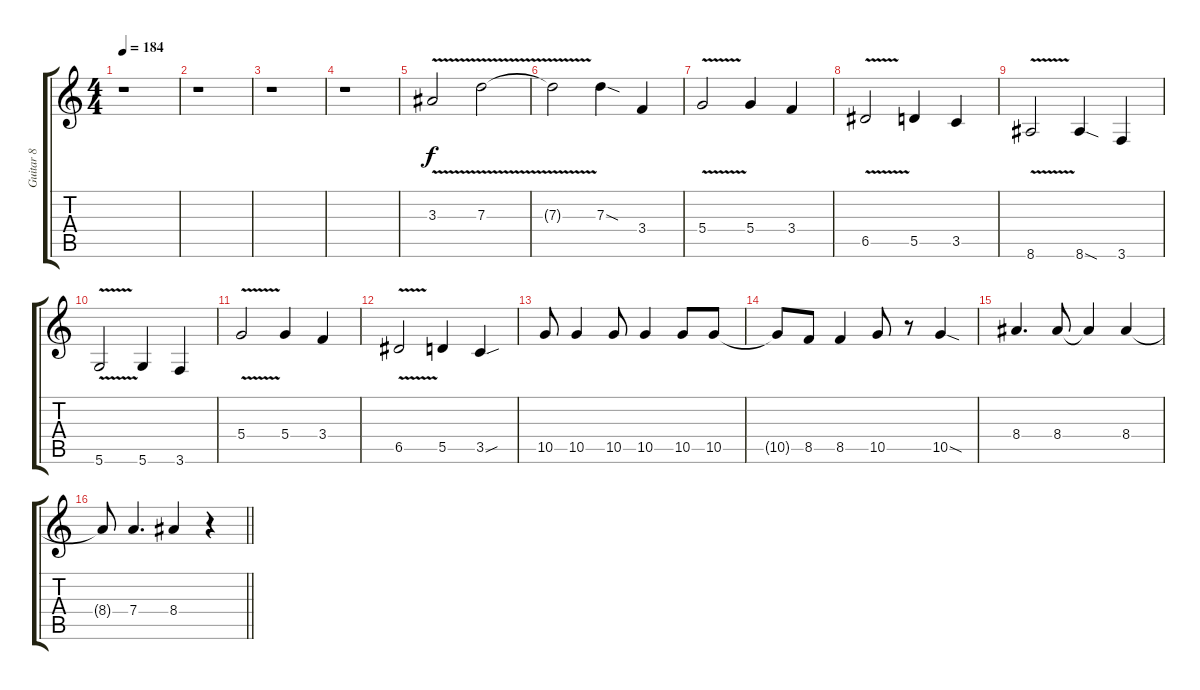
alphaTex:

\track ("Guitar 8" "Guitar 8") {instrument distortionguitar}
\staff {score tabs}
\tuning (E4 B3 G3 D3 A2 D2) {hide}
\ts (4 4)
\tempo 184
\clef g2
\ks c
r.1{dy f} |
r.1 |
r.1 |
r.1 |
3.3{v}.2 7.3{v}.2 |
7.3{t}.2 7.3{sod}.4 3.4.4 |
5.4{v}.2 5.4.4 3.4.4 |
6.5{v}.2 5.5.4 3.5.4 |
8.6{v}.2 8.6{sod}.4 3.6.4 |
5.6{v}.2 5.6.4 3.6.4 |
5.4{v}.2 5.4.4 3.4.4 |
6.5{v}.2 5.5.4 3.5{sou}.4 |
10.5.8 10.5.4 10.5.8 10.5.4 10.5.8 10.5.8 |
10.5{t}.8 8.5.8 8.5.4 10.5.8 r.8 10.5{sod}.4 |
8.4.4{d} 8.4.8 8.4{t}.4 8.4.4 |
\barLineRight lightlight
8.4{t}.8 7.4.4{d} 8.4.4 r.4
